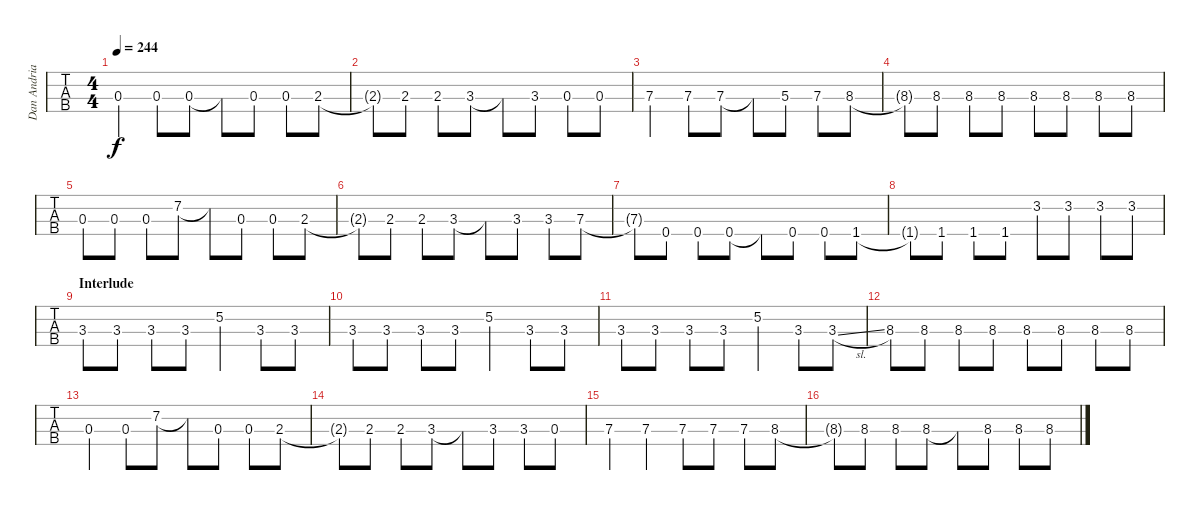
\track ("Dan Andriano - Bass" "Dan Andria") {instrument electricbassfinger}
\staff {tabs}
\tuning (G2 D2 A1 E1) {hide}
\ts (4 4)
\tempo 244
\clef f4
\ks c
0.3.4{dy f} 0.3.8 0.3.8 0.3{t}.8 0.3.8 0.3.8 2.3.8 |
2.3{t}.8 2.3.8 2.3.8 3.3.8 3.3{t}.8 3.3.8 0.3.8 0.3.8 |
7.3.4 7.3.8 7.3.8 7.3{t}.8 5.3.8 7.3.8 8.3.8 |
8.3{t}.8 8.3.8 8.3.8 8.3.8 8.3.8 8.3.8 8.3.8 8.3.8 |
0.3.8 0.3.8 0.3.8 7.2.8 7.2{t}.8 0.3.8 0.3.8 2.3.8 |
2.3{t}.8 2.3.8 2.3.8 3.3.8 3.3{t}.8 3.3.8 3.3.8 7.3.8 |
7.3{t}.8 0.4.8 0.4.8 0.4.8 0.4{t}.8 0.4.8 0.4.8 1.4.8 |
1.4{t}.8 1.4.8 1.4.8 1.4.8 3.2.8 3.2.8 3.2.8 3.2.8 |
\section ("" "Interlude")
3.3.8 3.3.8 3.3.8 3.3.8 5.2.4 3.3.8 3.3.8 |
3.3.8 3.3.8 3.3.8 3.3.8 5.2.4 3.3.8 3.3.8 |
3.3.8 3.3.8 3.3.8 3.3.8 5.2.4 3.3.8 3.3{sl}.8 |
8.3.8 8.3.8 8.3.8 8.3.8 8.3.8 8.3.8 8.3.8 8.3.8 |
0.3.4 0.3.8 7.2.8 7.2{t}.8 0.3.8 0.3.8 2.3.8 |
2.3{t}.8 2.3.8 2.3.8 3.3.8 3.3{t}.8 3.3.8 3.3.8 0.3.8 |
7.3.4 7.3.4 7.3.8 7.3.8 7.3.8 8.3.8 |
8.3{t}.8 8.3.8 8.3.8 8.3.8 8.3{t}.8 8.3.8 8.3.8 8.3.8
